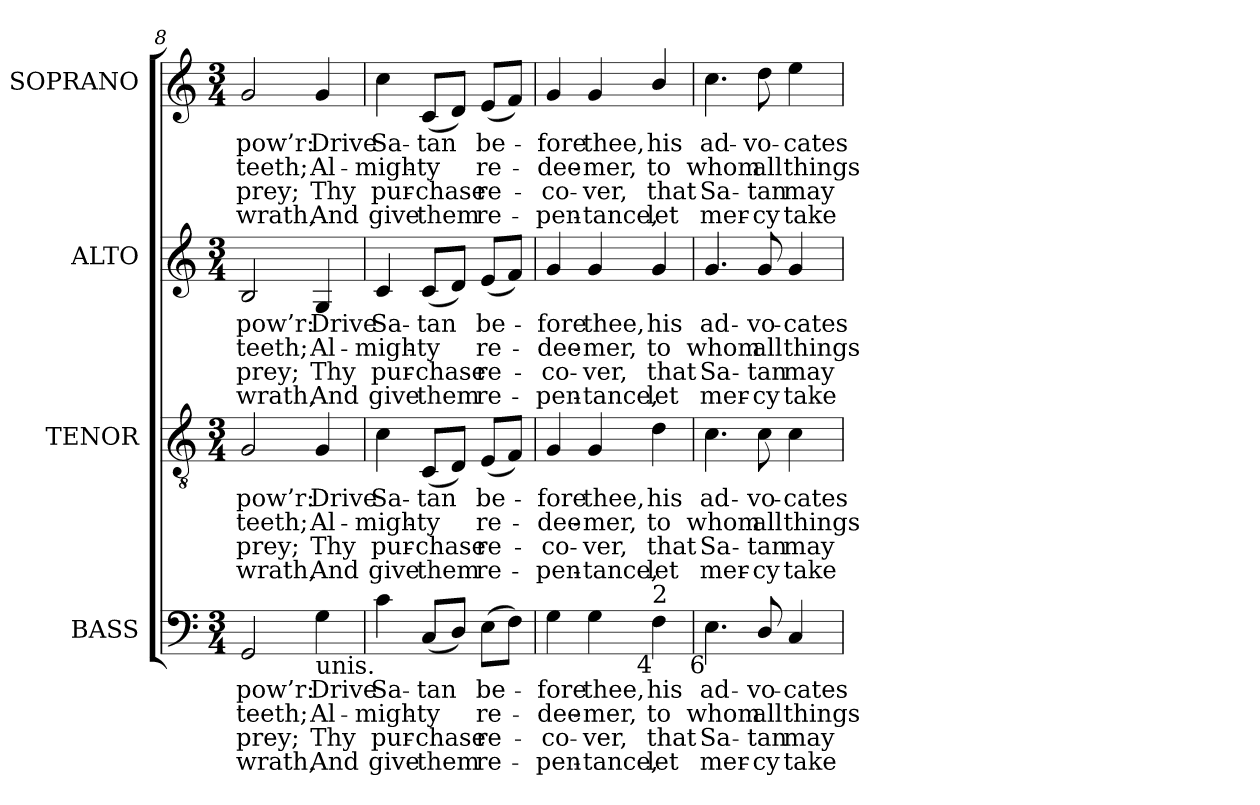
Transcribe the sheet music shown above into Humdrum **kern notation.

**kern	**text	**text	**text	**text	**kern	**text	**text	**text	**text	**kern	**text	**text	**text	**text	**kern	**text	**text	**text	**text
*part4	*part4	*part4	*part4	*part4	*part3	*part3	*part3	*part3	*part3	*part2	*part2	*part2	*part2	*part2	*part1	*part1	*part1	*part1	*part1
*staff4	*staff4	*staff4	*staff4	*staff4	*staff3	*staff3	*staff3	*staff3	*staff3	*staff2	*staff2	*staff2	*staff2	*staff2	*staff1	*staff1	*staff1	*staff1	*staff1
*I"BASS	*	*	*	*	*I"TENOR	*	*	*	*	*I"ALTO	*	*	*	*	*I"SOPRANO	*	*	*	*
*I'B.	*	*	*	*	*I'T.	*	*	*	*	*I'A.	*	*	*	*	*I'S.	*	*	*	*
*clefF4	*	*	*	*	*clefGv2	*	*	*	*	*clefG2	*	*	*	*	*clefG2	*	*	*	*
*	*	*	*	*	*ITrd7c12	*	*	*	*	*	*	*	*	*	*	*	*	*	*
*k[]	*	*	*	*	*k[]	*	*	*	*	*k[]	*	*	*	*	*k[]	*	*	*	*
*C:	*	*	*	*	*C:	*	*	*	*	*C:	*	*	*	*	*C:	*	*	*	*
*M3/4	*	*	*	*	*M3/4	*	*	*	*	*M3/4	*	*	*	*	*M3/4	*	*	*	*
=8	=8	=8	=8	=8	=8	=8	=8	=8	=8	=8	=8	=8	=8	=8	=8	=8	=8	=8	=8
!	!LO:LY:b:color=#000000	!LO:LY:b:color=#000000	!LO:LY:b:color=#000000	!LO:LY:b:color=#000000	!	!	!	!	!	!	!	!	!	!	!	!	!	!	!
!	!	!	!	!	!	!LO:LY:b:color=#000000	!LO:LY:b:color=#000000	!LO:LY:b:color=#000000	!LO:LY:b:color=#000000	!	!	!	!	!	!	!	!	!	!
!	!	!	!	!	!	!	!	!	!	!	!LO:LY:b:color=#000000	!LO:LY:b:color=#000000	!LO:LY:b:color=#000000	!LO:LY:b:color=#000000	!	!	!	!	!
!	!	!	!	!	!	!	!	!	!	!	!	!	!	!	!	!LO:LY:b:color=#000000	!LO:LY:b:color=#000000	!LO:LY:b:color=#000000	!LO:LY:b:color=#000000
2GGi/	pow’r:	teeth;	prey;	wrath,	2GGi/	pow’r:	teeth;	prey;	wrath,	2Bi/	pow’r:	teeth;	prey;	wrath,	2gi/	pow’r:	teeth;	prey;	wrath,
!	!LO:LY:b:color=#000000	!LO:LY:b:color=#000000	!LO:LY:b:color=#000000	!LO:LY:b:color=#000000	!	!	!	!	!	!	!	!	!	!	!	!	!	!	!
!	!	!	!	!	!	!LO:LY:b:color=#000000	!LO:LY:b:color=#000000	!LO:LY:b:color=#000000	!LO:LY:b:color=#000000	!	!	!	!	!	!	!	!	!	!
!	!	!	!	!	!	!	!	!	!	!	!LO:LY:b:color=#000000	!LO:LY:b:color=#000000	!LO:LY:b:color=#000000	!LO:LY:b:color=#000000	!	!	!	!	!
!LO:TX:b:t=unis.	!	!	!	!	!	!	!	!	!	!	!	!	!	!	!	!	!	!	!
!	!	!	!	!	!	!	!	!	!	!	!	!	!	!	!	!LO:LY:b:color=#000000	!LO:LY:b:color=#000000	!LO:LY:b:color=#000000	!LO:LY:b:color=#000000
4Gi\	Drive	Al-	Thy	And	4GGi/	Drive	Al-	Thy	And	4Gi/	Drive	Al-	Thy	And	4gi/	Drive	Al-	Thy	And
!!LO:LB:g=z
=9	=9	=9	=9	=9	=9	=9	=9	=9	=9	=9	=9	=9	=9	=9	=9	=9	=9	=9	=9
!	!LO:LY:b:color=#000000	!LO:LY:b:color=#000000	!LO:LY:b:color=#000000	!LO:LY:b:color=#000000	!	!	!	!	!	!	!	!	!	!	!	!	!	!	!
!	!	!	!	!	!	!LO:LY:b:color=#000000	!LO:LY:b:color=#000000	!LO:LY:b:color=#000000	!LO:LY:b:color=#000000	!	!	!	!	!	!	!	!	!	!
!	!	!	!	!	!	!	!	!	!	!	!LO:LY:b:color=#000000	!LO:LY:b:color=#000000	!LO:LY:b:color=#000000	!LO:LY:b:color=#000000	!	!	!	!	!
!	!	!	!	!	!	!	!	!	!	!	!	!	!	!	!	!LO:LY:b:color=#000000	!LO:LY:b:color=#000000	!LO:LY:b:color=#000000	!LO:LY:b:color=#000000
4ci\	Sa-	-migh-	pur-	-give	4Ci\	Sa-	-migh-	pur-	-give	4ci/	Sa-	-migh-	pur-	-give	4cci\	Sa-	-migh-	pur-	-give
!	!LO:LY:b:color=#000000	!LO:LY:b:color=#000000	!LO:LY:b:color=#000000	!LO:LY:b:color=#000000	!	!	!	!	!	!	!	!	!	!	!	!	!	!	!
!	!	!	!	!	!	!LO:LY:b:color=#000000	!LO:LY:b:color=#000000	!LO:LY:b:color=#000000	!LO:LY:b:color=#000000	!	!	!	!	!	!	!	!	!	!
!	!	!	!	!	!	!	!	!	!	!	!LO:LY:b:color=#000000	!LO:LY:b:color=#000000	!LO:LY:b:color=#000000	!LO:LY:b:color=#000000	!	!	!	!	!
!	!	!	!	!	!	!	!	!	!	!	!	!	!	!	!	!LO:LY:b:color=#000000	!LO:LY:b:color=#000000	!LO:LY:b:color=#000000	!LO:LY:b:color=#000000
(8Ci/L	-tan	-ty	chase	them	(8CCi/L	-tan	-ty	chase	them	(8ci/L	-tan	-ty	chase	them	(8ci/L	-tan	-ty	chase	them
8Di/J)	.	.	.	.	8DDi/J)	.	.	.	.	8di/J)	.	.	.	.	8di/J)	.	.	.	.
!	!LO:LY:b:color=#000000	!LO:LY:b:color=#000000	!LO:LY:b:color=#000000	!LO:LY:b:color=#000000	!	!	!	!	!	!	!	!	!	!	!	!	!	!	!
!	!	!	!	!	!	!LO:LY:b:color=#000000	!LO:LY:b:color=#000000	!LO:LY:b:color=#000000	!LO:LY:b:color=#000000	!	!	!	!	!	!	!	!	!	!
!	!	!	!	!	!	!	!	!	!	!	!LO:LY:b:color=#000000	!LO:LY:b:color=#000000	!LO:LY:b:color=#000000	!LO:LY:b:color=#000000	!	!	!	!	!
!	!	!	!	!	!	!	!	!	!	!	!	!	!	!	!	!LO:LY:b:color=#000000	!LO:LY:b:color=#000000	!LO:LY:b:color=#000000	!LO:LY:b:color=#000000
(8Ei\L	be-	re-	re-	-re-	(8EEi/L	be-	re-	re-	-re-	(8ei/L	be-	re-	re-	-re-	(8ei/L	be-	re-	re-	-re-
8Fi\J)	.	.	.	.	8FFi/J)	.	.	.	.	8fi/J)	.	.	.	.	8fi/J)	.	.	.	.
=10	=10	=10	=10	=10	=10	=10	=10	=10	=10	=10	=10	=10	=10	=10	=10	=10	=10	=10	=10
!	!LO:LY:b:color=#000000	!LO:LY:b:color=#000000	!LO:LY:b:color=#000000	!LO:LY:b:color=#000000	!	!	!	!	!	!	!	!	!	!	!	!	!	!	!
!	!	!	!	!	!	!LO:LY:b:color=#000000	!LO:LY:b:color=#000000	!LO:LY:b:color=#000000	!LO:LY:b:color=#000000	!	!	!	!	!	!	!	!	!	!
!	!	!	!	!	!	!	!	!	!	!	!LO:LY:b:color=#000000	!LO:LY:b:color=#000000	!LO:LY:b:color=#000000	!LO:LY:b:color=#000000	!	!	!	!	!
!	!	!	!	!	!	!	!	!	!	!	!	!	!	!	!	!LO:LY:b:color=#000000	!LO:LY:b:color=#000000	!LO:LY:b:color=#000000	!LO:LY:b:color=#000000
4Gi\	-fore	-dee-	-co-	-pen-	4GGi/	-fore	-dee-	-co-	-pen-	4gi/	-fore	-dee-	-co-	-pen-	4gi/	-fore	-dee-	-co-	-pen-
!	!LO:LY:b:color=#000000	!LO:LY:b:color=#000000	!LO:LY:b:color=#000000	!LO:LY:b:color=#000000	!	!	!	!	!	!	!	!	!	!	!	!	!	!	!
!	!	!	!	!	!	!LO:LY:b:color=#000000	!LO:LY:b:color=#000000	!LO:LY:b:color=#000000	!LO:LY:b:color=#000000	!	!	!	!	!	!	!	!	!	!
!	!	!	!	!	!	!	!	!	!	!	!LO:LY:b:color=#000000	!LO:LY:b:color=#000000	!LO:LY:b:color=#000000	!LO:LY:b:color=#000000	!	!	!	!	!
!	!	!	!	!	!	!	!	!	!	!	!	!	!	!	!	!LO:LY:b:color=#000000	!LO:LY:b:color=#000000	!LO:LY:b:color=#000000	!LO:LY:b:color=#000000
4Gi\	thee,	-mer,	-ver,	tance,	4GGi/	thee,	-mer,	-ver,	tance,	4gi/	thee,	-mer,	-ver,	tance,	4gi/	thee,	-mer,	-ver,	tance,
!	!LO:LY:b:color=#000000	!LO:LY:b:color=#000000	!LO:LY:b:color=#000000	!LO:LY:b:color=#000000	!	!	!	!	!	!	!	!	!	!	!	!	!	!	!
!	!	!	!	!	!	!LO:LY:b:color=#000000	!LO:LY:b:color=#000000	!LO:LY:b:color=#000000	!LO:LY:b:color=#000000	!	!	!	!	!	!	!	!	!	!
!	!	!	!	!	!	!	!	!	!	!	!LO:LY:b:color=#000000	!LO:LY:b:color=#000000	!LO:LY:b:color=#000000	!LO:LY:b:color=#000000	!	!	!	!	!
!LO:TX:b:rj:t=4	!	!	!	!	!	!	!	!	!	!	!	!	!	!	!	!	!	!	!
!LO:TX:t=2	!	!	!	!	!	!	!	!	!	!	!	!	!	!	!	!	!	!	!
!	!	!	!	!	!	!	!	!	!	!	!	!	!	!	!	!LO:LY:b:color=#000000	!LO:LY:b:color=#000000	!LO:LY:b:color=#000000	!LO:LY:b:color=#000000
4Fi\	his	to	that	let	4Di\	his	to	that	let	4gi/	his	to	that	let	4bi/	his	to	that	let
=11	=11	=11	=11	=11	=11	=11	=11	=11	=11	=11	=11	=11	=11	=11	=11	=11	=11	=11	=11
!	!LO:LY:b:color=#000000	!LO:LY:b:color=#000000	!LO:LY:b:color=#000000	!LO:LY:b:color=#000000	!	!	!	!	!	!	!	!	!	!	!	!	!	!	!
!	!	!	!	!	!	!LO:LY:b:color=#000000	!LO:LY:b:color=#000000	!LO:LY:b:color=#000000	!LO:LY:b:color=#000000	!	!	!	!	!	!	!	!	!	!
!	!	!	!	!	!	!	!	!	!	!	!LO:LY:b:color=#000000	!LO:LY:b:color=#000000	!LO:LY:b:color=#000000	!LO:LY:b:color=#000000	!	!	!	!	!
!LO:TX:b:rj:t=6	!	!	!	!	!	!	!	!	!	!	!	!	!	!	!	!	!	!	!
!	!	!	!	!	!	!	!	!	!	!	!	!	!	!	!	!LO:LY:b:color=#000000	!LO:LY:b:color=#000000	!LO:LY:b:color=#000000	!LO:LY:b:color=#000000
4.Ei\	ad-	whom	Sa-	-mer-	4.Ci\	ad-	whom	Sa-	-mer-	4.gi/	ad-	whom	Sa-	-mer-	4.cci\	ad-	whom	Sa-	-mer-
!	!LO:LY:b:color=#000000	!LO:LY:b:color=#000000	!LO:LY:b:color=#000000	!LO:LY:b:color=#000000	!	!	!	!	!	!	!	!	!	!	!	!	!	!	!
!	!	!	!	!	!	!LO:LY:b:color=#000000	!LO:LY:b:color=#000000	!LO:LY:b:color=#000000	!LO:LY:b:color=#000000	!	!	!	!	!	!	!	!	!	!
!	!	!	!	!	!	!	!	!	!	!	!LO:LY:b:color=#000000	!LO:LY:b:color=#000000	!LO:LY:b:color=#000000	!LO:LY:b:color=#000000	!	!	!	!	!
!	!	!	!	!	!	!	!	!	!	!	!	!	!	!	!	!LO:LY:b:color=#000000	!LO:LY:b:color=#000000	!LO:LY:b:color=#000000	!LO:LY:b:color=#000000
8Di/	-vo-	all	-tan	cy	8Ci\	-vo-	all	-tan	cy	8gi/	-vo-	all	-tan	cy	8ddi\	-vo-	all	-tan	cy
!	!LO:LY:b:color=#000000	!LO:LY:b:color=#000000	!LO:LY:b:color=#000000	!LO:LY:b:color=#000000	!	!	!	!	!	!	!	!	!	!	!	!	!	!	!
!	!	!	!	!	!	!LO:LY:b:color=#000000	!LO:LY:b:color=#000000	!LO:LY:b:color=#000000	!LO:LY:b:color=#000000	!	!	!	!	!	!	!	!	!	!
!	!	!	!	!	!	!	!	!	!	!	!LO:LY:b:color=#000000	!LO:LY:b:color=#000000	!LO:LY:b:color=#000000	!LO:LY:b:color=#000000	!	!	!	!	!
!	!	!	!	!	!	!	!	!	!	!	!	!	!	!	!	!LO:LY:b:color=#000000	!LO:LY:b:color=#000000	!LO:LY:b:color=#000000	!LO:LY:b:color=#000000
4Ci/	-cates	things	may	take	4Ci\	-cates	things	may	take	4gi/	-cates	things	may	take	4eei\	-cates	things	may	take
=	=	=	=	=	=	=	=	=	=	=	=	=	=	=	=	=	=	=	=
*-	*-	*-	*-	*-	*-	*-	*-	*-	*-	*-	*-	*-	*-	*-	*-	*-	*-	*-	*-
